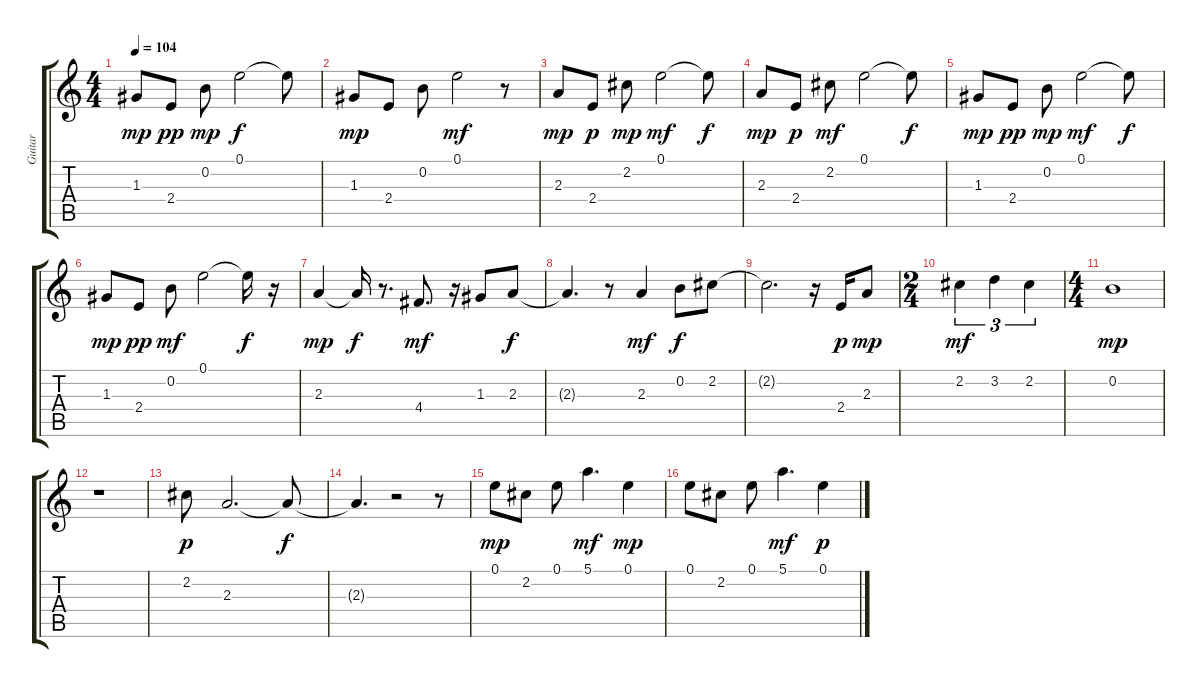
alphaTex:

\track ("Guitar" "Guitar") {instrument electricguitarclean}
\staff {score tabs}
\tuning (E4 B3 G3 D3 A2 E2) {hide}
\ts (4 4)
\tempo 104
\clef g2
\ks c
1.3.8{dy mp} 2.4.8{dy pp} 0.2.8{dy mp} 0.1.2{dy f} 0.1{t}.8 |
1.3.8{dy mp} 2.4.8 0.2.8 0.1.2{dy mf} r.8 |
2.3.8{dy mp} 2.4.8{dy p} 2.2.8{dy mp} 0.1.2{dy mf} 0.1{t}.8{dy f} |
2.3.8{dy mp} 2.4.8{dy p} 2.2.8{dy mf} 0.1.2 0.1{t}.8{dy f} |
1.3.8{dy mp} 2.4.8{dy pp} 0.2.8{dy mp} 0.1.2{dy mf} 0.1{t}.8{dy f} |
1.3.8{dy mp} 2.4.8{dy pp} 0.2.8{dy mf} 0.1.2 0.1{t}.16{dy f} r.16 |
2.3.4{dy mp} 2.3{t}.16{dy f} r.8{d} 4.4.8{d dy mf} r.16 1.3.8 2.3.8{dy f} |
2.3{t}.4{d} r.8 2.3.4{dy mf} 0.2.8{dy f} 2.2.8 |
2.2{t}.2{d} r.16 2.4.16{dy p} 2.3.8{dy mp} |
\ts (2 4)
2.2.4{tu (3 2) dy mf} 3.2.4{tu (3 2)} 2.2.4{tu (3 2)} |
\ts (4 4)
0.2.1{dy mp} |
r.1 |
2.2.8{dy p} 2.3.2{d} 2.3{t}.8{dy f} |
2.3{t}.4{d} r.2 r.8 |
0.1.8{dy mp} 2.2.8 0.1.8 5.1.4{d dy mf} 0.1.4{dy mp} |
0.1.8 2.2.8 0.1.8 5.1.4{d dy mf} 0.1.4{dy p}
